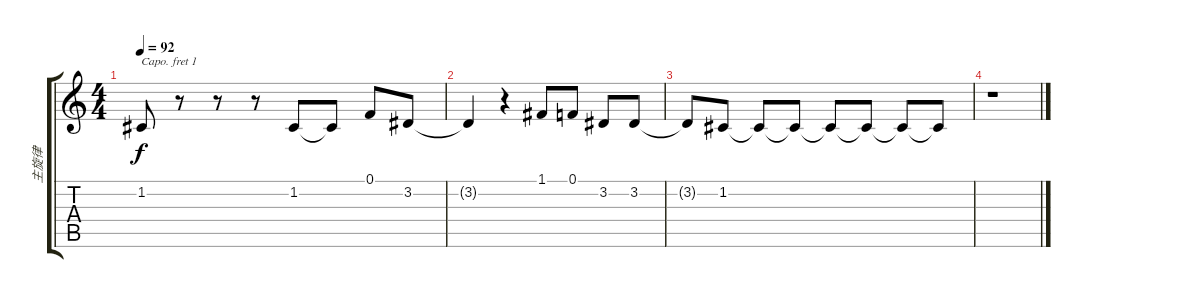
\track ("主旋律" "主旋律") {instrument synthvoice}
\staff {score tabs}
\capo 1
\tuning (E4 B3 G3 D3 A2 E2) {hide}
\ts (4 4)
\tempo 92
\clef g2
\ks c
1.2{t}.8{dy f} r.8 r.8 r.8 1.2.8 1.2{t}.8 0.1.8 3.2.8 |
3.2{t}.4 r.4 1.1.8 0.1.8 3.2.8 3.2.8 |
3.2{t}.8 1.2.8 1.2{t}.8 1.2{t}.8 1.2{t}.8 1.2{t}.8 1.2{t}.8 1.2{t}.8 |
r.1
